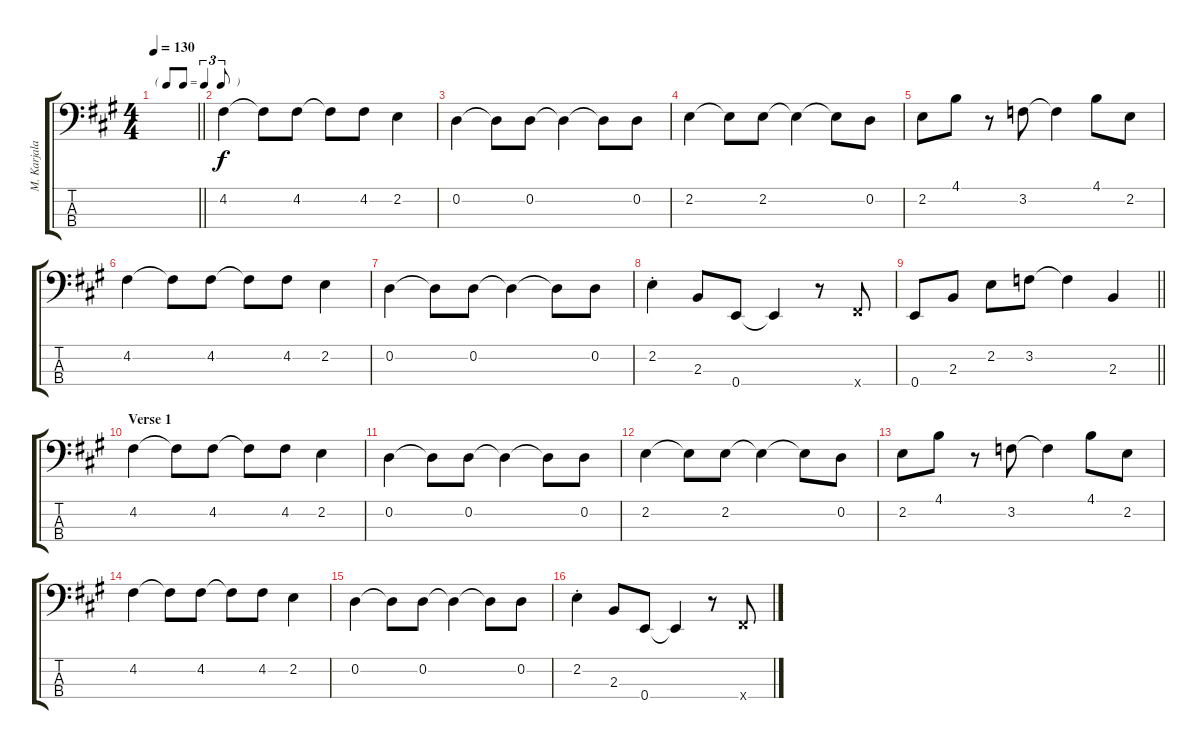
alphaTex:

\track ("M. Karjalainen" "M. Karjala") {instrument acousticbass}
\staff {score tabs}
\tuning (G2 D2 A1 E1) {hide}
\ts (4 4)
\tf triplet8th
\tempo 130
\clef f4
\barLineRight lightlight
\ks a
|
4.2.4 4.2{t}.8 4.2.8 4.2{t}.8 4.2.8 2.2.4 |
0.2.4 0.2{t}.8 0.2.8 0.2{t}.4 0.2{t}.8 0.2.8 |
2.2.4 2.2{t}.8 2.2.8 2.2{t}.4 2.2{t}.8 0.2.8 |
2.2.8 4.1.8 r.8 3.2.8 3.2{t}.4 4.1.8 2.2.8 |
4.2.4 4.2{t}.8 4.2.8 4.2{t}.8 4.2.8 2.2.4 |
0.2.4 0.2{t}.8 0.2.8 0.2{t}.4 0.2{t}.8 0.2.8 |
2.2{st}.4 2.3.8 0.4.8 0.4{t}.4 r.8 2.4{x}.8 |
\barLineRight lightlight
0.4.8 2.3.8 2.2.8 3.2.8 3.2{t}.4 2.3.4 |
\section ("" "Verse 1")
4.2.4 4.2{t}.8 4.2.8 4.2{t}.8 4.2.8 2.2.4 |
0.2.4 0.2{t}.8 0.2.8 0.2{t}.4 0.2{t}.8 0.2.8 |
2.2.4 2.2{t}.8 2.2.8 2.2{t}.4 2.2{t}.8 0.2.8 |
2.2.8 4.1.8 r.8 3.2.8 3.2{t}.4 4.1.8 2.2.8 |
4.2.4 4.2{t}.8 4.2.8 4.2{t}.8 4.2.8 2.2.4 |
0.2.4 0.2{t}.8 0.2.8 0.2{t}.4 0.2{t}.8 0.2.8 |
2.2{st}.4 2.3.8 0.4.8 0.4{t}.4 r.8 2.4{x}.8
